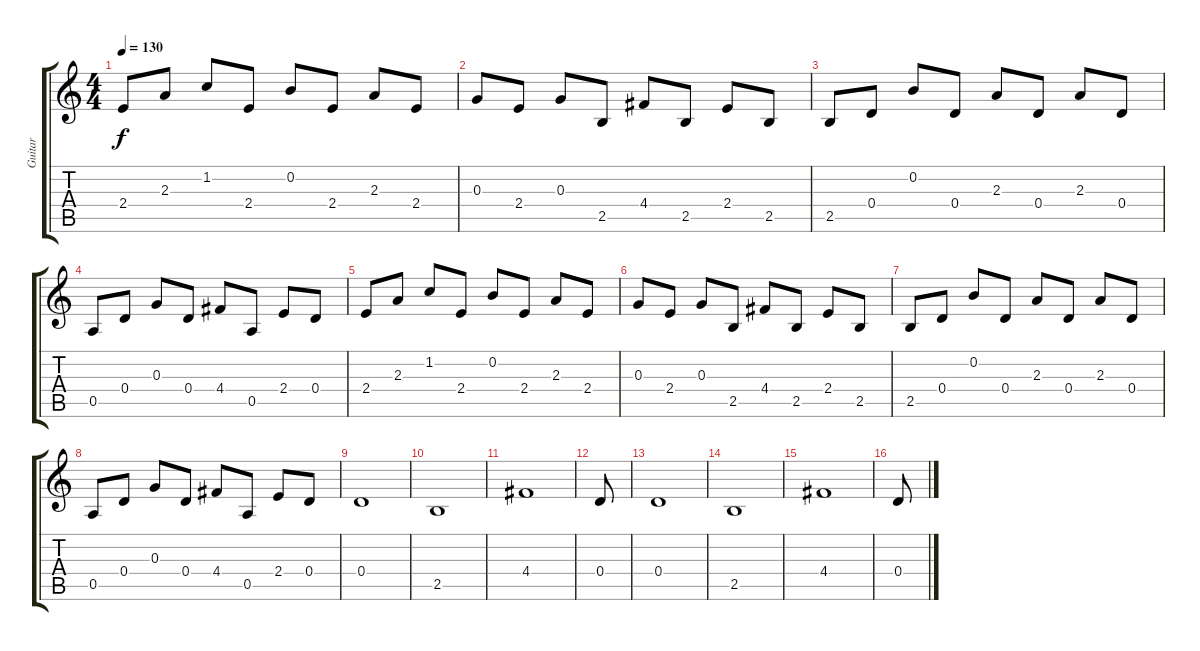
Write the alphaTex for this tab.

\track ("Guitar" "Guitar") {instrument electricguitarmuted}
\staff {score tabs}
\tuning (E4 B3 G3 D3 A2 E2) {hide}
\ts (4 4)
\tempo 130
\clef g2
\ks c
2.4.8{dy f} 2.3.8 1.2.8 2.4.8 0.2.8 2.4.8 2.3.8 2.4.8 |
0.3.8 2.4.8 0.3.8 2.5.8 4.4.8 2.5.8 2.4.8 2.5.8 |
2.5.8 0.4.8 0.2.8 0.4.8 2.3.8 0.4.8 2.3.8 0.4.8 |
0.5.8 0.4.8 0.3.8 0.4.8 4.4.8 0.5.8 2.4.8 0.4.8 |
2.4.8 2.3.8 1.2.8 2.4.8 0.2.8 2.4.8 2.3.8 2.4.8 |
0.3.8 2.4.8 0.3.8 2.5.8 4.4.8 2.5.8 2.4.8 2.5.8 |
2.5.8 0.4.8 0.2.8 0.4.8 2.3.8 0.4.8 2.3.8 0.4.8 |
0.5.8 0.4.8 0.3.8 0.4.8 4.4.8 0.5.8 2.4.8 0.4.8 |
0.4.1 |
2.5.1 |
4.4.1 |
0.4.8 |
0.4.1 |
2.5.1 |
4.4.1 |
0.4.8
